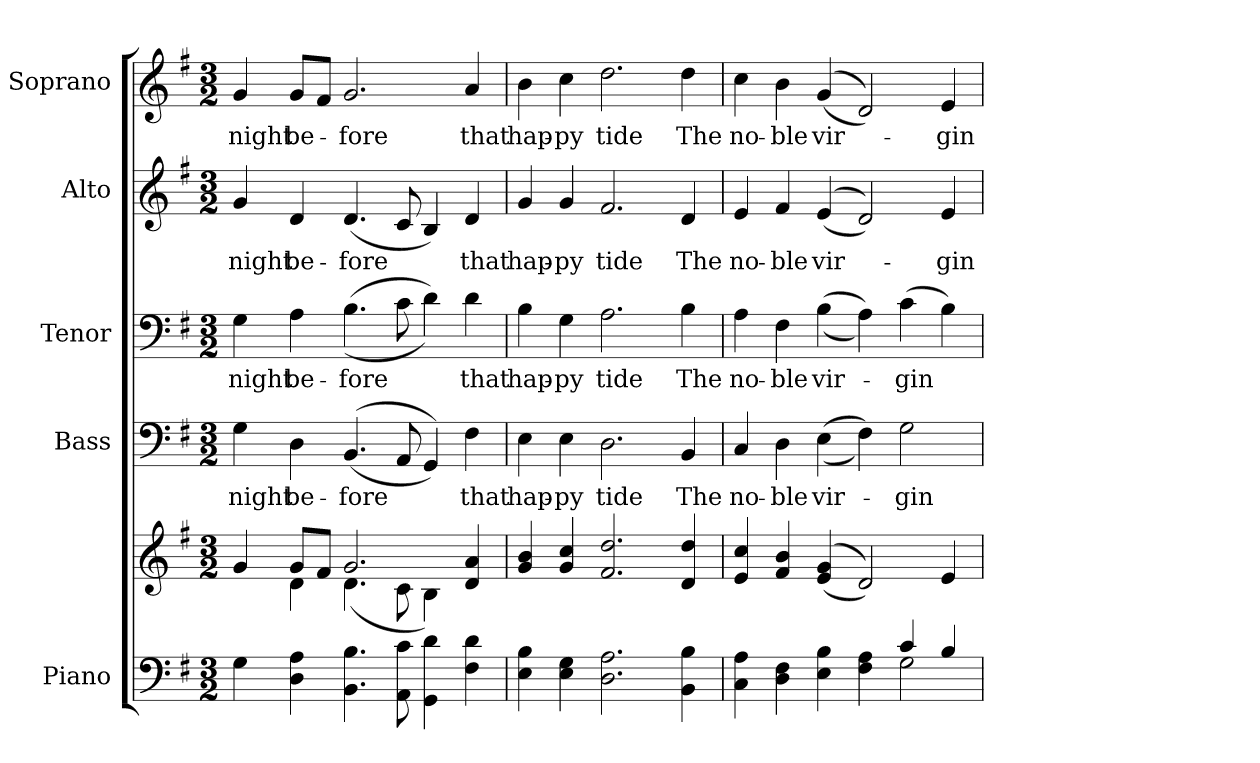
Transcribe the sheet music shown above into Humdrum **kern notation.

**kern	**kern	**kern	**text	**kern	**text	**kern	**text	**kern	**text
*part5	*part5	*part4	*part4	*part3	*part3	*part2	*part2	*part1	*part1
*staff6	*staff5	*staff4	*staff4	*staff3	*staff3	*staff2	*staff2	*staff1	*staff1
*I"Piano	*	*I"Bass	*	*I"Tenor	*	*I"Alto	*	*I"Soprano	*
*I'Pno.	*	*I'B.	*	*I'T.	*	*I'A.	*	*I'S.	*
*clefF4	*clefG2	*clefF4	*	*clefF4	*	*clefG2	*	*clefG2	*
*k[f#]	*k[f#]	*k[f#]	*	*k[f#]	*	*k[f#]	*	*k[f#]	*
*G:	*G:	*G:	*	*G:	*	*G:	*	*G:	*
*M3/2	*M3/2	*M3/2	*	*M3/2	*	*M3/2	*	*M3/2	*
=1	=1	=1	=1	=1	=1	=1	=1	=1	=1
*	*^	*	*	*	*	*	*	*	*
!	!	!	!	!LO:LY:b:color=#000000	!	!	!	!	!	!
!	!	!	!	!	!	!LO:LY:b:color=#000000	!	!	!	!
!	!	!	!	!	!	!	!	!LO:LY:b:color=#000000	!	!
!	!	!	!	!	!	!	!	!	!	!LO:LY:b:color=#000000
4Gi\	4gi/	4ryy	4Gi\	night	4Gi\	night	4gi/	night	4gi/	night
!	!	!	!	!LO:LY:b:color=#000000	!	!	!	!	!	!
!	!	!	!	!	!	!LO:LY:b:color=#000000	!	!	!	!
!	!	!	!	!	!	!	!	!LO:LY:b:color=#000000	!	!
!	!	!	!	!	!	!	!	!	!	!LO:LY:b:color=#000000
4Di\ 4Ai	8gi/L	4di\	4Di\	be-	4Ai\	be-	4di/	be-	8gi/L	be-
.	8f#i/J	.	.	.	.	.	.	.	8f#i/J	.
!	!	!	!	!LO:LY:b:color=#000000	!	!	!	!	!	!
!	!	!	!	!	!	!LO:LY:b:color=#000000	!	!	!	!
!	!	!	!	!	!	!	!	!LO:LY:b:color=#000000	!	!
!	!	!	!	!	!	!	!	!	!	!LO:LY:b:color=#000000
4.BBi\ 4.Bi	2.gi/	(4.di\	((4.BBi/	-fore	((4.Bi\	-fore	(4.di/	-fore	2.gi/	-fore
8AAi\ 8ci	.	8ci\	8AAi/	.	8ci\	.	8ci/	.	.	.
4GGi\ 4di	.	4Bi\)	4GGi/))	.	4di\))	.	4Bi/)	.	.	.
!	!	!	!	!LO:LY:b:color=#000000	!	!	!	!	!	!
!	!	!	!	!	!	!LO:LY:b:color=#000000	!	!	!	!
!	!	!	!	!	!	!	!	!LO:LY:b:color=#000000	!	!
!	!	!	!	!	!	!	!	!	!	!LO:LY:b:color=#000000
4F#i\ 4di	4di/ 4ai	4ryy	4F#i\	that	4di\	that	4di/	that	4ai/	that
*	*v	*v	*	*	*	*	*	*	*	*
=2	=2	=2	=2	=2	=2	=2	=2	=2	=2
*	*^	*	*	*	*	*	*	*	*
!	!	!	!	!LO:LY:b:color=#000000	!	!	!	!	!	!
*	*v	*v	*	*	*	*	*	*	*	*
*	*^	*	*	*	*	*	*	*	*
!	!	!	!	!	!	!LO:LY:b:color=#000000	!	!	!	!
*	*v	*v	*	*	*	*	*	*	*	*
*	*^	*	*	*	*	*	*	*	*
!	!	!	!	!	!	!	!	!LO:LY:b:color=#000000	!	!
*	*v	*v	*	*	*	*	*	*	*	*
*	*^	*	*	*	*	*	*	*	*
!	!	!	!	!	!	!	!	!	!	!LO:LY:b:color=#000000
*	*v	*v	*	*	*	*	*	*	*	*
4Ei\ 4Bi	4gi/ 4bi	4Ei\	hap-	4Bi\	hap-	4gi/	hap-	4bi\	hap-
!	!	!	!LO:LY:b:color=#000000	!	!	!	!	!	!
!	!	!	!	!	!LO:LY:b:color=#000000	!	!	!	!
!	!	!	!	!	!	!	!LO:LY:b:color=#000000	!	!
!	!	!	!	!	!	!	!	!	!LO:LY:b:color=#000000
4Ei\ 4Gi	4gi/ 4cci	4Ei\	-py	4Gi\	-py	4gi/	-py	4cci\	-py
!	!	!	!LO:LY:b:color=#000000	!	!	!	!	!	!
!	!	!	!	!	!LO:LY:b:color=#000000	!	!	!	!
!	!	!	!	!	!	!	!LO:LY:b:color=#000000	!	!
!	!	!	!	!	!	!	!	!	!LO:LY:b:color=#000000
2.Di\ 2.Ai	2.f#i/ 2.ddi	2.Di\	tide	2.Ai\	tide	2.f#i/	tide	2.ddi\	tide
!	!	!	!LO:LY:b:color=#000000	!	!	!	!	!	!
!	!	!	!	!	!LO:LY:b:color=#000000	!	!	!	!
!	!	!	!	!	!	!	!LO:LY:b:color=#000000	!	!
!	!	!	!	!	!	!	!	!	!LO:LY:b:color=#000000
4BBi\ 4Bi	4di/ 4ddi	4BBi/	The	4Bi\	The	4di/	The	4ddi\	The
!!LO:PB:g=z
=3	=3	=3	=3	=3	=3	=3	=3	=3	=3
*^	*	*	*	*	*	*	*	*	*
!	!	!	!	!LO:LY:b:color=#000000	!	!	!	!	!	!
!	!	!	!	!	!	!LO:LY:b:color=#000000	!	!	!	!
!	!	!	!	!	!	!	!	!LO:LY:b:color=#000000	!	!
!	!	!	!	!	!	!	!	!	!	!LO:LY:b:color=#000000
4Ci\ 4Ai	1ryy	4ei/ 4cci	4Ci/	no-	4Ai\	no-	4ei/	no-	4cci\	no-
!	!	!	!	!LO:LY:b:color=#000000	!	!	!	!	!	!
!	!	!	!	!	!	!LO:LY:b:color=#000000	!	!	!	!
!	!	!	!	!	!	!	!	!LO:LY:b:color=#000000	!	!
!	!	!	!	!	!	!	!	!	!	!LO:LY:b:color=#000000
4Di\ 4F#i	.	4f#i/ 4bi	4Di\	-ble	4F#i\	-ble	4f#i/	-ble	4bi\	-ble
!	!	!	!	!LO:LY:b:color=#000000	!	!	!	!	!	!
!	!	!	!	!	!	!LO:LY:b:color=#000000	!	!	!	!
!	!	!	!	!	!	!	!	!LO:LY:b:color=#000000	!	!
!	!	!	!	!	!	!	!	!	!	!LO:LY:b:color=#000000
4Ei\ 4Bi	.	((4ei/ 4gi	((4Ei\	vir-	((4Bi\	vir-	((4ei/	vir-	((4gi/	vir-
4F#i\ 4Ai	.	2di/))	4F#i\))	.	4Ai\))	.	2di/))	.	2di/))	.
!	!	!	!	!LO:LY:b:color=#000000	!	!	!	!	!	!
!	!	!	!	!	!	!LO:LY:b:color=#000000	!	!	!	!
4ci/	2Gi\	.	2Gi\	-gin	(4ci\	-gin	.	.	.	.
!	!	!	!	!	!	!	!	!LO:LY:b:color=#000000	!	!
!	!	!	!	!	!	!	!	!	!	!LO:LY:b:color=#000000
4Bi/	.	4ei/	.	.	4Bi\)	.	4ei/	-gin	4ei/	-gin
*v	*v	*	*	*	*	*	*	*	*	*
=	=	=	=	=	=	=	=	=	=
*-	*-	*-	*-	*-	*-	*-	*-	*-	*-
